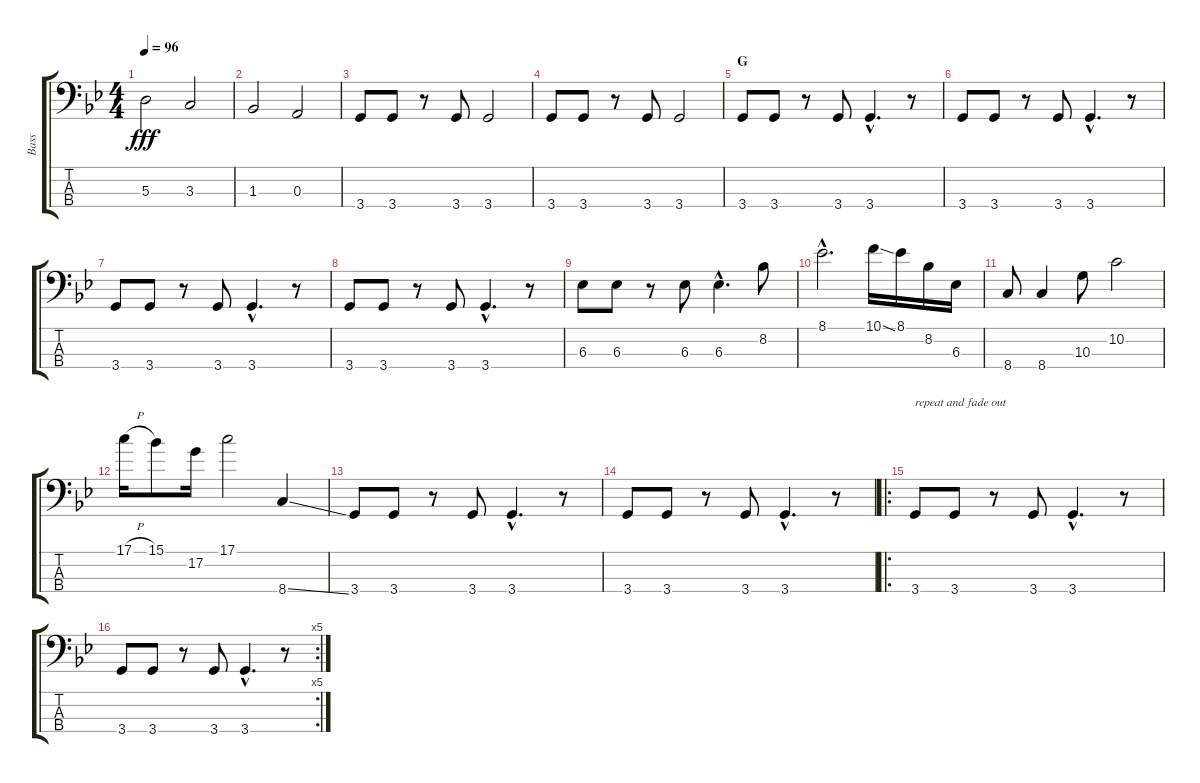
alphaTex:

\track ("Bass" "Bass") {instrument electricbassfinger}
\staff {score tabs}
\tuning (G2 D2 A1 E1) {hide}
\ts (4 4)
\tempo 96
\clef f4
\ks bb
5.3.2{dy fff} 3.3.2 |
1.3.2 0.3.2 |
3.4.8 3.4.8 r.8 3.4.8 3.4.2 |
3.4.8 3.4.8 r.8 3.4.8 3.4.2 |
\section ("" "G")
3.4.8 3.4.8 r.8 3.4.8 3.4{hac}.4{d} r.8 |
3.4.8 3.4.8 r.8 3.4.8 3.4{hac}.4{d} r.8 |
3.4.8 3.4.8 r.8 3.4.8 3.4{hac}.4{d} r.8 |
3.4.8 3.4.8 r.8 3.4.8 3.4{hac}.4{d} r.8 |
6.3.8 6.3.8 r.8 6.3.8 6.3{hac}.4{d} 8.2.8 |
8.1{hac}.2{d} 10.1{ss}.16 8.1.16 8.2.16 6.3.16 |
8.4.8 8.4.4 10.3.8 10.2.2 |
17.1{h}.16 15.1.8 17.2.16 17.1.2 8.4{ss}.4 |
3.4.8 3.4.8 r.8 3.4.8 3.4{hac}.4{d} r.8 |
3.4.8 3.4.8 r.8 3.4.8 3.4{hac}.4{d} r.8 |
\ro
3.4.8{txt "repeat and fade out"} 3.4.8 r.8 3.4.8 3.4{hac}.4{d} r.8 |
\rc 5
3.4.8 3.4.8 r.8 3.4.8 3.4{hac}.4{d} r.8
